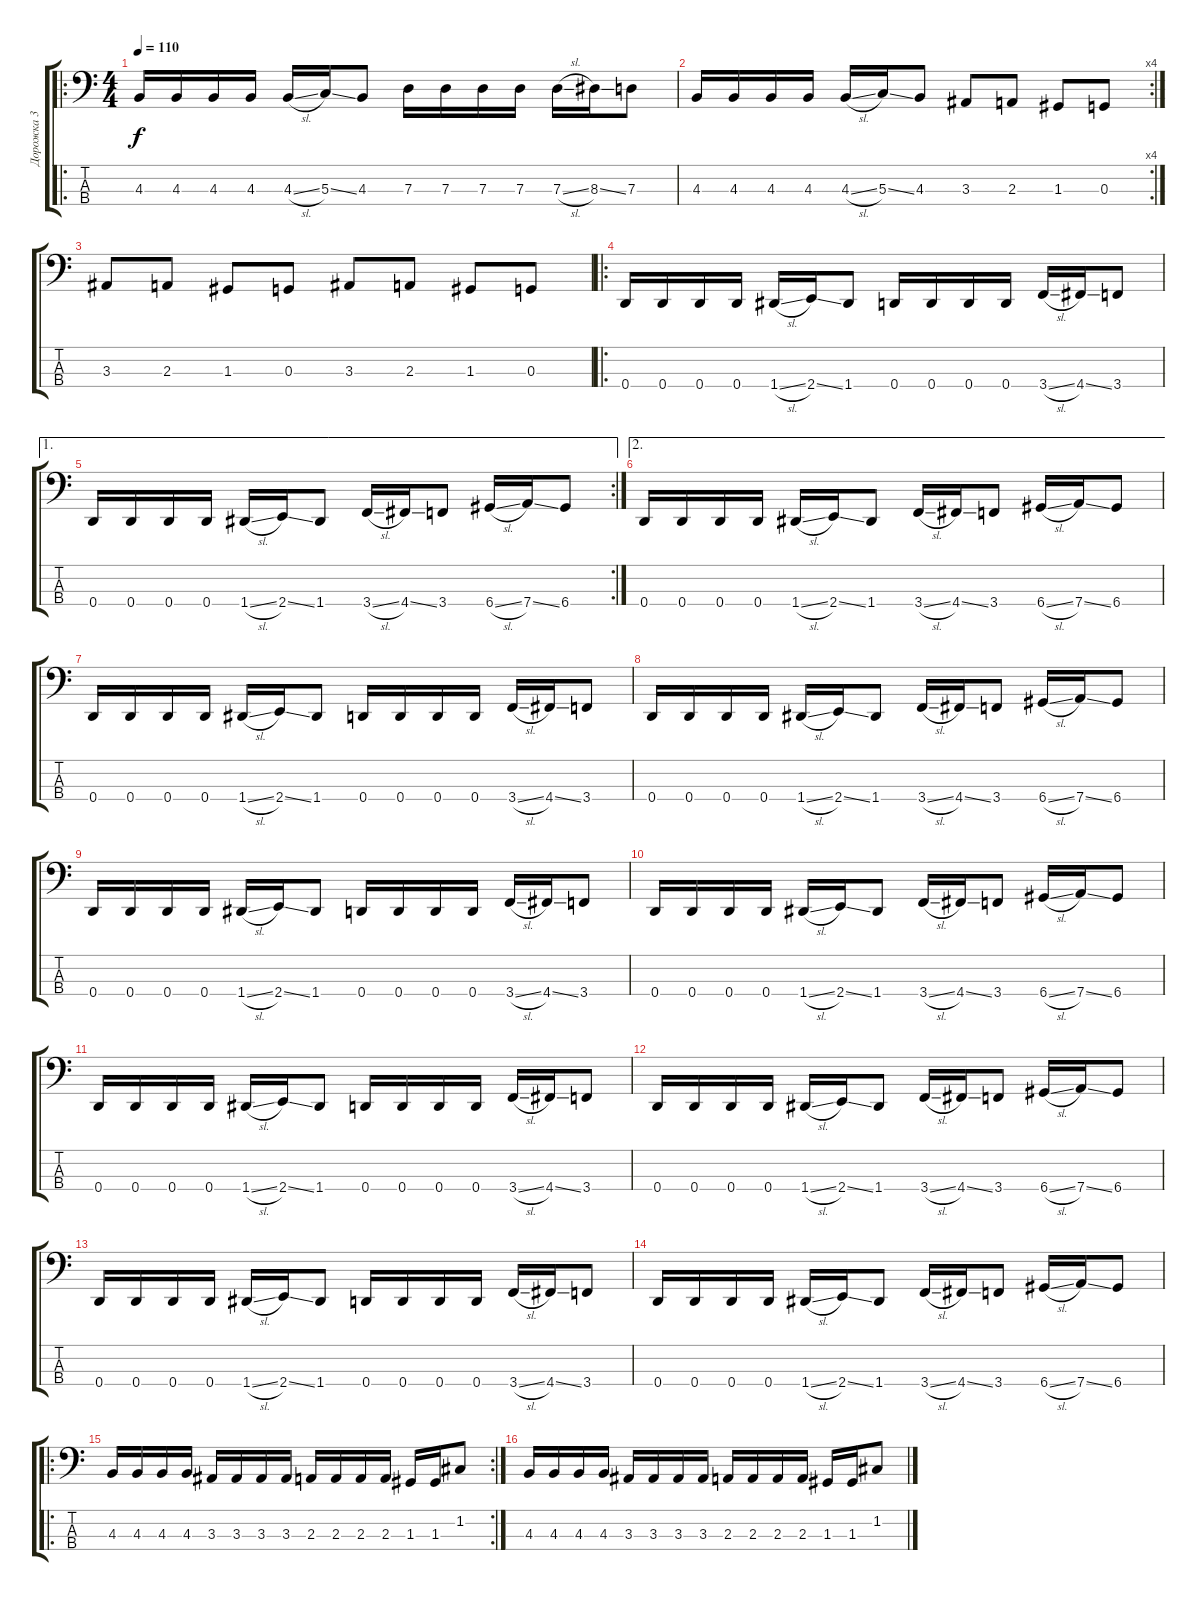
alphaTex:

\track ("Дорожка 3" "Дорожка 3") {instrument electricbasspick}
\staff {score tabs}
\tuning (F2 C2 G1 D1) {hide}
\ro
\ts (4 4)
\tempo 110
\clef f4
\ks c
4.3.16{dy f} 4.3.16 4.3.16 4.3.16 4.3{sl}.16 5.3{ss}.16 4.3.8 7.3.16 7.3.16 7.3.16 7.3.16 7.3{sl}.16 8.3{ss}.16 7.3.8 |
\rc 4
4.3.16 4.3.16 4.3.16 4.3.16 4.3{sl}.16 5.3{ss}.16 4.3.8 3.3.8 2.3.8 1.3.8 0.3.8 |
3.3.8 2.3.8 1.3.8 0.3.8 3.3.8 2.3.8 1.3.8 0.3.8 |
\ro
0.4.16 0.4.16 0.4.16 0.4.16 1.4{sl}.16 2.4{ss}.16 1.4.8 0.4.16 0.4.16 0.4.16 0.4.16 3.4{sl}.16 4.4{ss}.16 3.4.8 |
\ae 1
\rc 2
0.4.16 0.4.16 0.4.16 0.4.16 1.4{sl}.16 2.4{ss}.16 1.4.8 3.4{sl}.16 4.4{ss}.16 3.4.8 6.4{sl}.16 7.4{ss}.16 6.4.8 |
\ae 2
0.4.16 0.4.16 0.4.16 0.4.16 1.4{sl}.16 2.4{ss}.16 1.4.8 3.4{sl}.16 4.4{ss}.16 3.4.8 6.4{sl}.16 7.4{ss}.16 6.4.8 |
0.4.16 0.4.16 0.4.16 0.4.16 1.4{sl}.16 2.4{ss}.16 1.4.8 0.4.16 0.4.16 0.4.16 0.4.16 3.4{sl}.16 4.4{ss}.16 3.4.8 |
0.4.16 0.4.16 0.4.16 0.4.16 1.4{sl}.16 2.4{ss}.16 1.4.8 3.4{sl}.16 4.4{ss}.16 3.4.8 6.4{sl}.16 7.4{ss}.16 6.4.8 |
0.4.16 0.4.16 0.4.16 0.4.16 1.4{sl}.16 2.4{ss}.16 1.4.8 0.4.16 0.4.16 0.4.16 0.4.16 3.4{sl}.16 4.4{ss}.16 3.4.8 |
0.4.16 0.4.16 0.4.16 0.4.16 1.4{sl}.16 2.4{ss}.16 1.4.8 3.4{sl}.16 4.4{ss}.16 3.4.8 6.4{sl}.16 7.4{ss}.16 6.4.8 |
0.4.16 0.4.16 0.4.16 0.4.16 1.4{sl}.16 2.4{ss}.16 1.4.8 0.4.16 0.4.16 0.4.16 0.4.16 3.4{sl}.16 4.4{ss}.16 3.4.8 |
0.4.16 0.4.16 0.4.16 0.4.16 1.4{sl}.16 2.4{ss}.16 1.4.8 3.4{sl}.16 4.4{ss}.16 3.4.8 6.4{sl}.16 7.4{ss}.16 6.4.8 |
0.4.16 0.4.16 0.4.16 0.4.16 1.4{sl}.16 2.4{ss}.16 1.4.8 0.4.16 0.4.16 0.4.16 0.4.16 3.4{sl}.16 4.4{ss}.16 3.4.8 |
0.4.16 0.4.16 0.4.16 0.4.16 1.4{sl}.16 2.4{ss}.16 1.4.8 3.4{sl}.16 4.4{ss}.16 3.4.8 6.4{sl}.16 7.4{ss}.16 6.4.8 |
\ro
\rc 2
4.3.16 4.3.16 4.3.16 4.3.16 3.3.16 3.3.16 3.3.16 3.3.16 2.3.16 2.3.16 2.3.16 2.3.16 1.3.16 1.3.16 1.2.8 |
4.3.16 4.3.16 4.3.16 4.3.16 3.3.16 3.3.16 3.3.16 3.3.16 2.3.16 2.3.16 2.3.16 2.3.16 1.3.16 1.3.16 1.2.8
